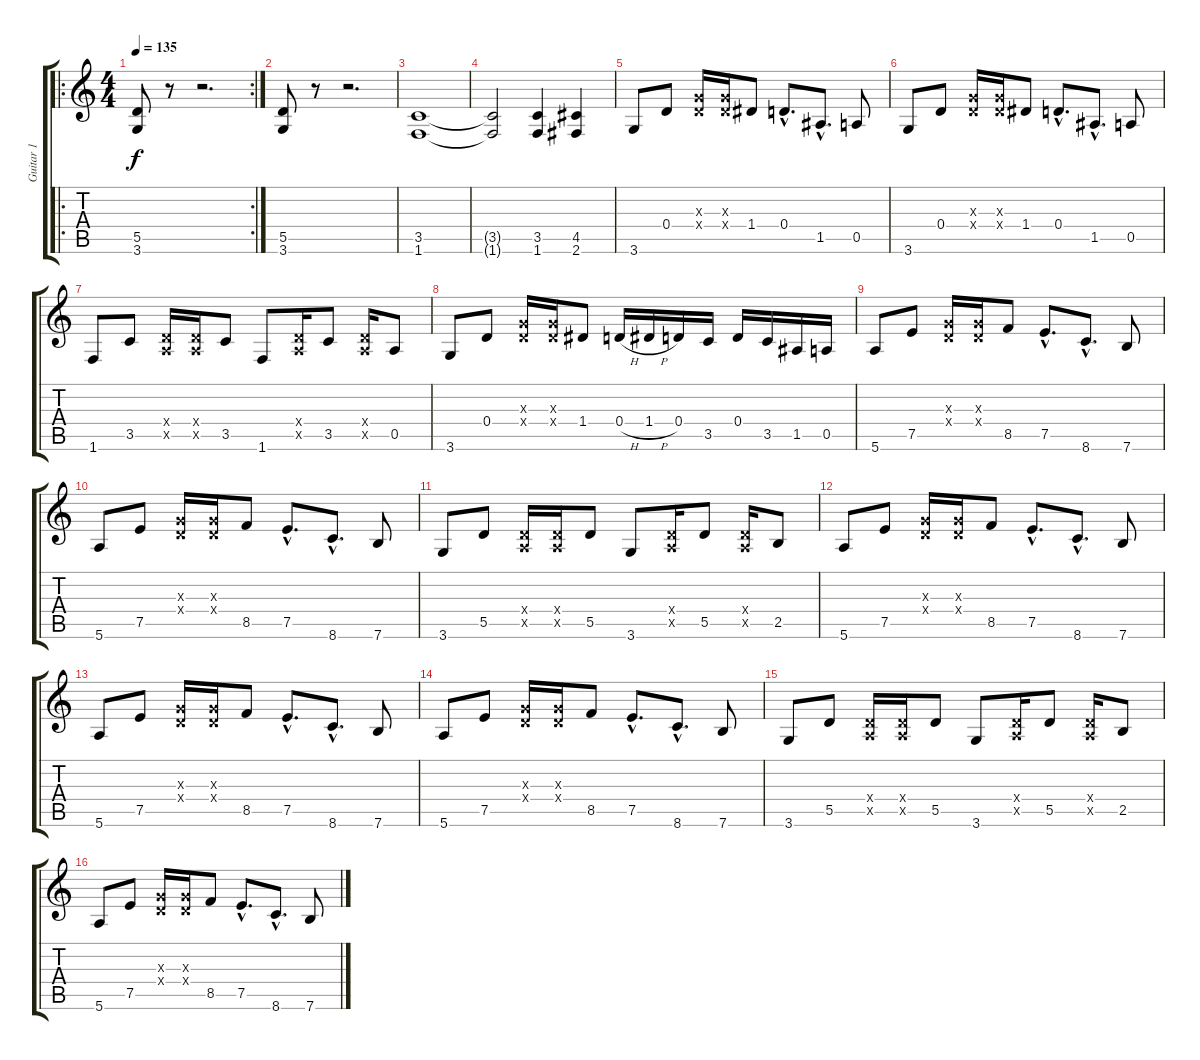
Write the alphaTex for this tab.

\track ("Guitar 1" "Guitar 1") {instrument distortionguitar}
\staff {score tabs}
\tuning (E4 B3 G3 D3 A2 E2) {hide}
\ro
\rc 2
\ts (4 4)
\tempo 135
\clef g2
\ks c
(5.5 3.6).8{dy f instrument distortionguitar} r.8 r.2{d} |
(5.5 3.6).8 r.8 r.2{d} |
(3.5 1.6).1 |
(3.5{t} 1.6{t}).2 (3.5 1.6).4 (4.5 2.6).4 |
3.6.8 0.4.8 (0.3{x} 0.4{x}).16 (0.3{x} 0.4{x}).16 1.4.8 0.4{hac}.8{d} 1.5{hac}.8{d} 0.5.8 |
3.6.8 0.4.8 (0.3{x} 0.4{x}).16 (0.3{x} 0.4{x}).16 1.4.8 0.4{hac}.8{d} 1.5{hac}.8{d} 0.5.8 |
1.6.8 3.5.8 (0.4{x} 0.5{x}).16 (0.4{x} 0.5{x}).16 3.5.8 1.6.8 (0.4{x} 0.5{x}).16 3.5.8 (0.4{x} 0.5{x}).16 0.5.8 |
3.6.8 0.4.8 (0.3{x} 0.4{x}).16 (0.3{x} 0.4{x}).16 1.4.8 0.4{h}.16 1.4{h}.16 0.4.16 3.5.16 0.4.16 3.5.16 1.5.16 0.5.16 |
5.6.8 7.5.8 (0.3{x} 0.4{x}).16 (0.3{x} 0.4{x}).16 8.5.8 7.5{hac}.8{d} 8.6{hac}.8{d} 7.6.8 |
5.6.8 7.5.8 (0.3{x} 0.4{x}).16 (0.3{x} 0.4{x}).16 8.5.8 7.5{hac}.8{d} 8.6{hac}.8{d} 7.6.8 |
3.6.8 5.5.8 (0.4{x} 0.5{x}).16 (0.4{x} 0.5{x}).16 5.5.8 3.6.8 (0.4{x} 0.5{x}).16 5.5.8 (0.4{x} 0.5{x}).16 2.5.8 |
5.6.8 7.5.8 (0.3{x} 0.4{x}).16 (0.3{x} 0.4{x}).16 8.5.8 7.5{hac}.8{d} 8.6{hac}.8{d} 7.6.8 |
5.6.8 7.5.8 (0.3{x} 0.4{x}).16 (0.3{x} 0.4{x}).16 8.5.8 7.5{hac}.8{d} 8.6{hac}.8{d} 7.6.8 |
5.6.8 7.5.8 (0.3{x} 0.4{x}).16 (0.3{x} 0.4{x}).16 8.5.8 7.5{hac}.8{d} 8.6{hac}.8{d} 7.6.8 |
3.6.8 5.5.8 (0.4{x} 0.5{x}).16 (0.4{x} 0.5{x}).16 5.5.8 3.6.8 (0.4{x} 0.5{x}).16 5.5.8 (0.4{x} 0.5{x}).16 2.5.8 |
5.6.8 7.5.8 (0.3{x} 0.4{x}).16 (0.3{x} 0.4{x}).16 8.5.8 7.5{hac}.8{d} 8.6{hac}.8{d} 7.6.8
